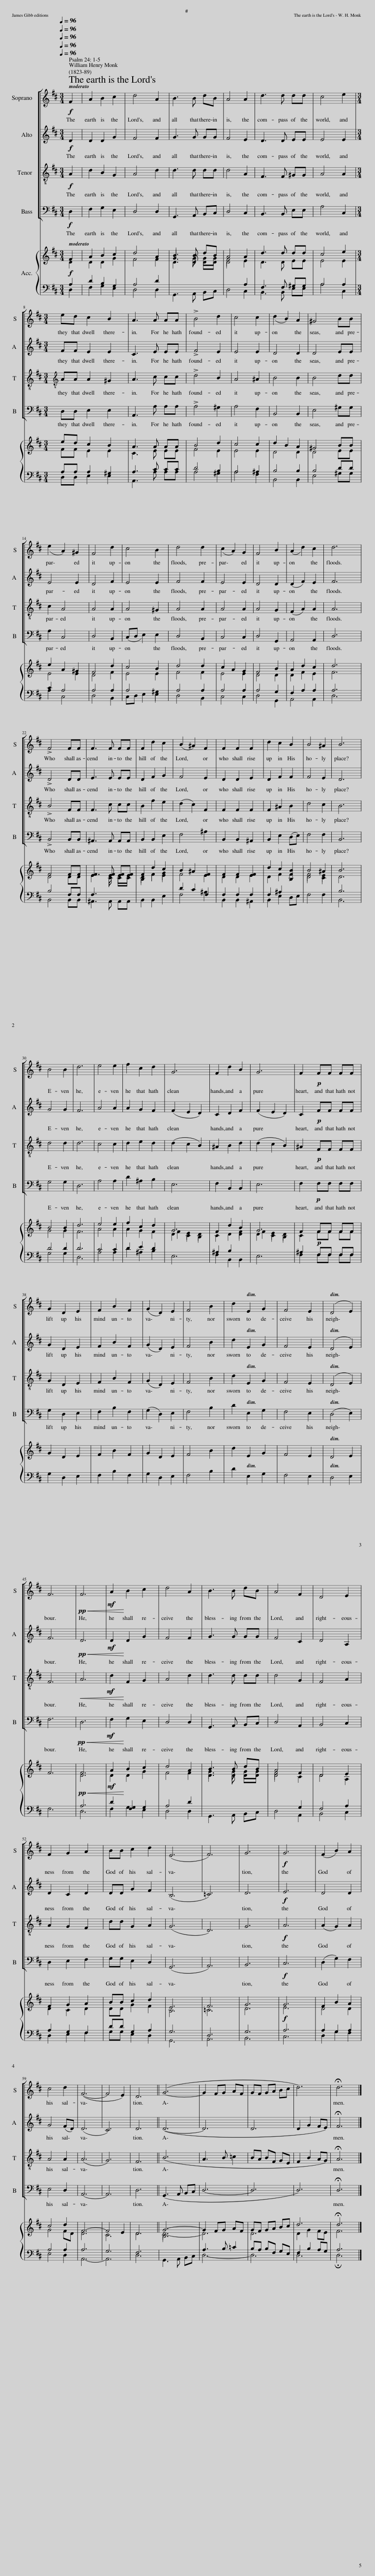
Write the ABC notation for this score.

X:1
%%score [ 1 2 3 4 ] { ( 5 6 ) | ( 7 8 ) }
L:1/8
Q:1/4=96
M:3/4
I:linebreak $
K:D
V:1 treble
V:2 treble
V:3 treble-8
V:4 bass
V:5 treble
V:6 treble
V:7 bass
V:8 bass
V:1
!f! F2 | A2 B2 c2 | d4 A2 | B3 B dB | A4 A2 | %5
 d3 d dd | c4 e2 |$[M:3/4] ed c2 B2 | A3 A AA | !>!B4 d2 | %10
 c4 c2 | (d2 B2) A2 | ^G4 BB |$ (e2 A2) ^G2 | F4 d2 | %15
 c4 B2 | d4 d2 | (c2 A2) G2 | F4 B2 | (A2 d2) c2 | %20
 d6 |$ !>!F4 FF | F3 F FF | F2 d2 c2 | (B2 ^A2) F2 | %25
 F2 F2 F2 | d2 c2 B2 | B4 ^A2 | B6 |$ B4 B2 | %30
 d6 | e4 e2 | f2 c2 d2 | G6 | F2 d2 B2 | %35
 G6 | F2!p! FF FF |$ G2 D2 E2 | F2 B2 F2 | (G2 D2) E2 | %40
 F4 B2 | d2 E2 G2 | F4 E2 | (D4 E2) |$ F6 | %45
!pp!!<(! F6 |!mf! A2!<)! B2 c2 | d4 A2 | B3 B dB | A4 F2 | %50
 D4 E2 |$ F2 G2 A2 | BB c2 d2 | (E6 | F6) | %55
 G6 |!f! G6 | (F2 B2) A2 |$ c4 d2 | (F6- | %60
 F4 E2) | D6 || (G6- | G2 FG AF | GF GA Bc | %65
 d6) | !fermata!d6 |] %67
V:2
!f! D2 | D2 D2 G2 | F4 F2 | G3 G GG | F4 E2 | %5
 D3 D EE | E4 E2 |$[M:3/4] FF E2 E2 | C3 E EE | !>!F4 E2 | %10
 E4 E2 | D4 D2 | D4 EE |$ E4 E2 | D4 F2 | %15
 E4 E2 | F4 F2 | E4 E2 | D4 D2 | (D2 F2) E2 | %20
 F6 |$ !>!D4 DD | E3 E EE | D2 F2 G2 | F4 E2 | %25
 D2 D2 E2 | D2 F2 F2 | F4 E2 | D6 |$ G4 G2 | %30
 F6 | A4 A2 | A2 G2 F2 | (F2 E2 D2) | C2 D2 F2 | %35
 (F2 E2 D2) | C2!p! FF FF |$ G2 D2 E2 | F2 B2 F2 | (G2 D2) E2 | %40
 F4 B2 | d2 E2 G2 | F4 E2 | (D4 E2) |$ F6 | %45
!pp!!<(! D6 |!mf! D2!<)! D2 G2 | F4 F2 | G3 G GG | F4 C2 | %50
 D4 A,2 |$ D2 C2 D2 | DD G2 F2 | (B,6 | =C6) | %55
 D6 |!f! E6 | D4 D2 |$ G4 (FD) | (D6 | %60
 C6) | D6 || (D6- | D6 | D6 | %65
 D2 G2 FE) | !fermata!F6 |] %67
V:3
!f! A2 | d2 B2 G2 | A4 d2 | d3 d dd | d4 A2 | %5
 F3 F ^GG | A4 A2 |$[M:3/4][K:treble-8] AA A2 ^G2 | A3 c cc | !>!d4 B2 | %10
 A4 ^A2 | B4 B2 | B4 dd |$ c2 A4 | A4 A2 | %15
 A4 ^G2 | A4 A2 | A4 A2 | A4 G2 | (F2 A2) A2 | %20
 A6 |$ !>!B4 FF | F3 c cc | B2 f2 e2 | (d2 c2) F2 | %25
 F2 F2 F2 | F2 ^A2 B2 | d4 c2 | B6 |$ d4 d2 | %30
 d6 | c4 c2 | d2 e2 d2 | (d2 c2 B2) | ^A2 B2 d2 | %35
 (d2 c2 B2) | ^A2!p! FF FF |$ G2 D2 E2 | F2 B2 F2 | (G2 D2) E2 | %40
 F4 B2 | d2 E2 G2 | F4 E2 | (D4 E2) |$ F6 | %45
!<(! A6 |!mf! d2!<)! F2 G2 | A4 d2 | d3 d dd | d4 G2 | %50
 F4 A2 |$ A2 G2 F2 | dd G2 A2 | (G6 | D6) | %55
 G6 |!f! A6 | (A2 G2) A2 |$ A4 A2 | (A6 | %60
 G6) | F6 || (B6 | A3 B =c2 | BA BF GE | %65
 F2 B2 AG) | !fermata!A6 |] %67
V:4
!f! D,2 | F,2 G,2 E,2 | D,4 D,2 | G,,3 A,, B,,C, | D,4 C,2 | %5
 B,,3 B,, E,E, | A,4 C,2 |$[M:3/4] D,D, E,2 E,2 | A,,3 A, A,A, | !>!A,4 ^G,2 | %10
 A,4 F,2 | B,,4 B,,2 | E,4 ^G,G, |$ A,2 C,4 | D,4 B,,2 | %15
 (C,D, E,2) E,2 | D,4 B,,2 | C,4 C,2 | D,4 G,,2 | A,,4 A,,2 | %20
 D,6 |$ !>!B,,4 B,,B,, | ^A,,3 A,, A,,A,, | B,,2 B,,2 E,2 | F,4 ^A,2 | %25
 B,,2 B,,2 ^A,,2 | B,,2 E,2 (D,E,) | F,4 F,2 | B,,6 |$ G,4 G,2 | %30
 D,6 | A,4 A,2 | D2 ^A,2 B,2 | E,6 | F,2 B,,2 B,,2 | %35
 E,6 | F,2!p! F,F, F,F, |$ G,2 D,2 E,2 | F,2 B,2 F,2 | (G,2 D,2) E,2 | %40
 F,4 B,2 | D2 E,2 G,2 | F,4 E,2 | (D,4 E,2) |$ F,6 | %45
!pp!!<(! D,6 |!mf! F,2!<)! G,2 E,2 | D,4 D,2 | G,,3 A,, B,,C, | D,4 A,,2 | %50
 B,,4 C,2 |$ D,2 E,2 F,2 | G,G, E,2 D,2 | (G,,6 | A,,6) | %55
 B,,6 |!f! C,6 | (D,2 G,2) F,2 |$ E,4 D,2 | A,,6- | %60
 A,,6 | D,6 || (G,,3 A,, B,,C, | D,6- | D,6 | %65
 D,6) | !fermata!D,6 |] %67
V:5
!f! F2 | A2 B2 c2 | d4 A2 | B3 B dB | A4 A2 | %5
 d3 d dd | c4 e2 |$[M:3/4] ed c2 B2 | A3 A AA | B4 d2 | %10
 c4 c2 | d2 B2 A2 | ^G4 BB |$ e2 A2 ^G2 | F4 d2 | %15
 c4 B2 | d4 d2 | c2 A2 G2 | F4 B2 | A2 d2 c2 | %20
 d6 |$ F4 FF | [EF]3 [EF] [EF][EF] | F2 d2 c2 | B2 ^A2 [EF]2 | %25
 F2 F2 [EF]2 | d2 c2 B2 | B4 ^A2 | B6 |$ B4 B2 | %30
 d6 | e4 e2 | f2 c2 d2 | G6 | F2 d2 B2 | %35
 G6 | F2!p! FF FF |$ G2 D2 E2 | F2 B2 F2 | G2 D2 E2 | %40
 F4 B2 | d2 E2 G2 | F4 E2 | D4 E2 |$ F6 | %45
!pp!!<(! F6 |!mf! A2!<)! B2 c2 | d4 A2 | B3 B dB | A4 F2 | %50
 D4 E2 |$ F2 G2 A2 | BB c2 d2 | E6 | F6 | %55
 G6 |!f! G6 | F2 B2 A2 |$ c4 d2 | F6- | %60
 F4 E2 | D6 || G6- | G2 FG AF | GF GA Bc | %65
 d6 | !fermata!d6 |] %67
V:6
 D2 | D2 D2 G2 | F4 F2 | G3 G GG | F4 E2 | %5
 D3 D EE | E4 E2 |$[M:3/4] FF E2 E2 | C3 E EE | F4 E2 | %10
 E4 E2 | D4 D2 | D4 EE |$ E4 E2 | D4 F2 | %15
 E4 E2 | F4 F2 | E4 E2 | D4 D2 | D2 F2 E2 | %20
 F6 |$ D4 DD | E3 E EE | D2 F2 G2 | F4 E2 | %25
 D2 D2 E2 | D2 F2 F2 | F4 E2 | D6 |$ G4 G2 | %30
 F6 | A4 A2 | A2 G2 F2 | F2 E2 D2 | C2 D2 F2 | %35
 F2 E2 D2 | C2 FF FF |$ x6 | x6 | x6 | %40
 x6 | x6 | x6 | x6 |$ x6 | %45
 D6 | D2 D2 G2 | F4 F2 | G3 G GG | F4 C2 | %50
 D4 A,2 |$ D2 C2 D2 | DD G2 F2 | B,6 | =C6 | %55
 D6 | E6 | D4 D2 |$ G4 FD | D6 | %60
 C6 | D6 || D6- | D6 | D6 | %65
 D2 G2 FE | F6 |] %67
V:7
 A,2 | D2 B,2 G,2 | A,4 D2 |[I:staff -1] D3 D DD | D4[I:staff +1] A,2 | %5
 F,3 F, ^G,G, | A,4 A,2 |$[M:3/4] A,A, A,2 ^G,2 | A,3 C CC | D4 B,2 | %10
 A,4 ^A,2 | B,4 B,2 | B,4 DD |$ C2 A,4 | A,4 A,2 | %15
 A,4 ^G,2 | A,4 A,2 | A,4 A,2 | A,4 G,2 | F,2 A,2 A,2 | %20
 A,6 |$ B,4 F,F, | F,3[I:staff -1] C CC | B,2 F2 E2 |[I:staff +1] D2 C2 F,2 | %25
 F,2 F,2 F,2 | F,2 ^A,2[I:staff -1] B,2 | D4 C2 |[I:staff +1] B,6 |$ D4 D2 | %30
 D6 | C4 C2 | D2 E2 D2 |[I:staff -1] D2 C2 B,2 |[I:staff +1] ^A,2 B,2[I:staff -1] D2 | %35
 D2 C2 B,2 |[I:staff +1] ^A,2 F,F, F,F, |$ x6 | x6 | x6 | %40
 x6 | x6 | x6 | x6 |$ x6 | %45
 A,6 | D2 [F,G,]2 G,2 | A,4 D2 |[I:staff -1] D3 D DD | D4[I:staff +1] G,2 | %50
 F,4 A,2 |$ A,2 G,2 F,2 | DD G,2 A,2 | G,6 | D,6 | %55
 G,6 | A,6 | A,2 G,2 A,2 |$ A,4 A,2 | A,6 | %60
 G,6 | F,6 ||[I:staff -1] B,6 |[I:staff +1] A,3 B, =C2 | B,A, B,F, G,E, | %65
 F,2 B,2 A,G, | A,6 |] %67
V:8
 D,2 | F,2 G,2 E,2 | D,4 D,2 | G,,3 A,, B,,C, | D,4 C,2 | %5
 B,,3 B,, E,E, | A,4 C,2 |$[M:3/4] D,D, E,2 E,2 | A,,3 A, A,A, | A,4 ^G,2 | %10
 A,4 F,2 | B,,4 B,,2 | E,4 ^G,G, |$ A,2 C,4 | D,4 B,,2 | %15
 C,D, E,2 E,2 | D,4 B,,2 | C,4 C,2 | D,4 G,,2 | A,,4 A,,2 | %20
 D,6 |$ B,,4 B,,B,, | ^A,,3 A,, A,,A,, | B,,2 B,,2 E,2 | F,4 ^A,2 | %25
 B,,2 B,,2 ^A,,2 | B,,2 E,2 D,E, | F,4 F,2 | B,,6 |$ G,4 G,2 | %30
 D,6 | A,4 A,2 | D2 ^A,2 B,2 | E,6 | F,2 B,,2 B,,2 | %35
 E,6 | F,2 F,F, F,F, |$ G,2 D,2 E,2 | F,2 B,2 F,2 | G,2 D,2 E,2 | %40
 F,4 B,2 | D2 E,2 G,2 | F,4 E,2 | D,4 E,2 |$ F,6 | %45
 D,6 | F,2 G,2 E,2 | D,4 D,2 | G,,3 A,, B,,C, | D,4 A,,2 | %50
 B,,4 C,2 |$ D,2 E,2 F,2 | G,G, E,2 D,2 | G,,6 | A,,6 | %55
 B,,6 | C,6 | D,2 G,2 F,2 |$ E,4 D,2 | A,,6- | %60
 A,,6 | D,6 || G,,3 A,, B,,C, | D,6- | D,6 | %65
 D,6 | !fermata!D,6 |] %67
